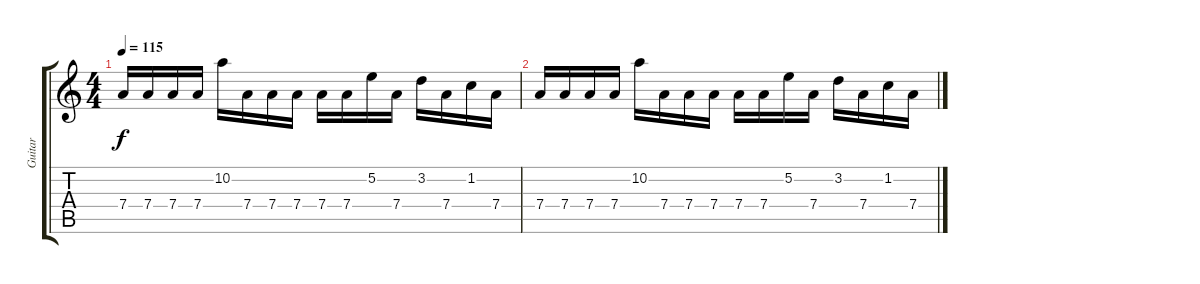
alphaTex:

\track ("Guitar" "Guitar") {instrument electricguitarmuted}
\staff {score tabs}
\tuning (E4 B3 G3 D3 A2 E2) {hide}
\ts (4 4)
\tempo 115
\clef g2
\ks c
7.4.16{dy f} 7.4.16 7.4.16 7.4.16 10.2.16 7.4.16 7.4.16 7.4.16 7.4.16 7.4.16 5.2.16 7.4.16 3.2.16 7.4.16 1.2.16 7.4.16 |
7.4.16 7.4.16 7.4.16 7.4.16 10.2.16 7.4.16 7.4.16 7.4.16 7.4.16 7.4.16 5.2.16 7.4.16 3.2.16 7.4.16 1.2.16 7.4.16
